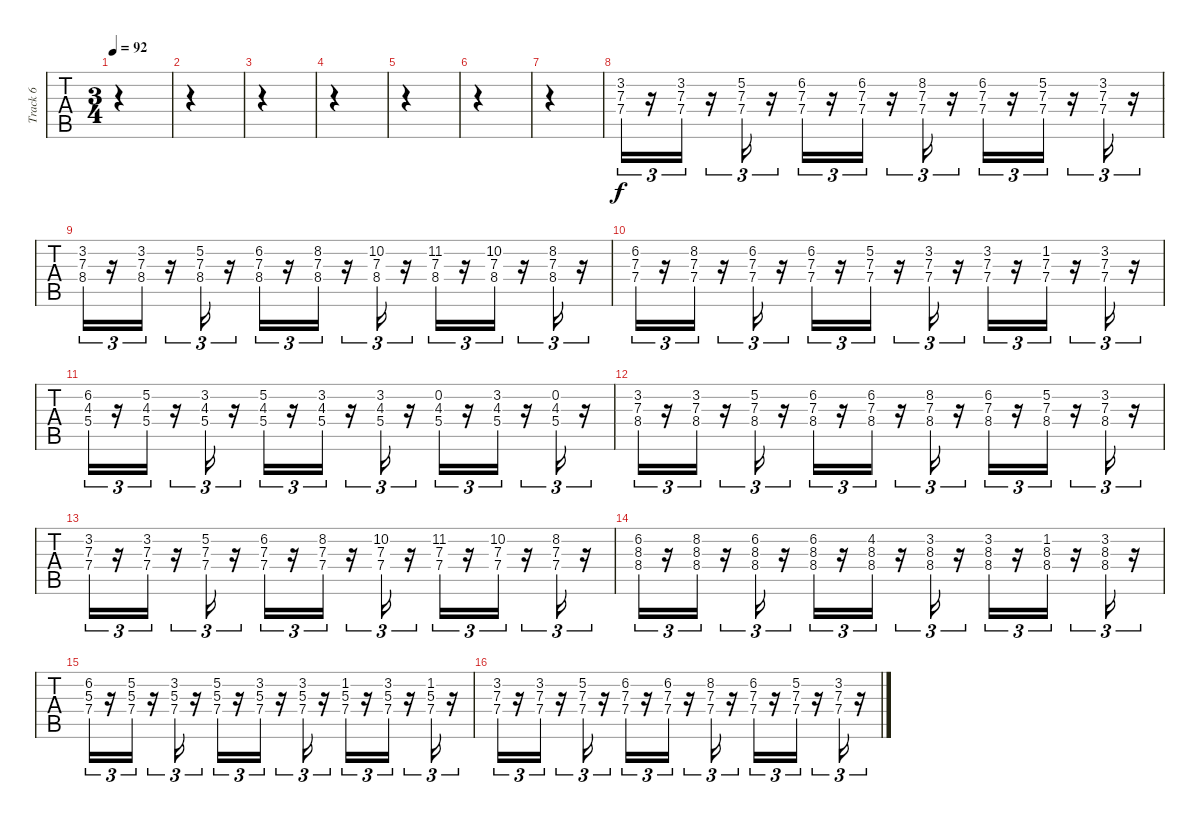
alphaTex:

\track ("Track 6" "Track 6") {instrument stringensemble1}
\staff {tabs}
\tuning (E4 B3 G3 D3 A2 E2) {hide}
\ts (3 4)
\tempo 92
\clef g2
\ks c
|
|
|
|
|
|
|
(3.2 7.3 7.4).16{tu (3 2)} r.16{tu (3 2)} (3.2 7.3 7.4).16{tu (3 2)} r.16{tu (3 2)} (5.2 7.3 7.4).16{tu (3 2)} r.16{tu (3 2)} (6.2 7.3 7.4).16{tu (3 2)} r.16{tu (3 2)} (6.2 7.3 7.4).16{tu (3 2)} r.16{tu (3 2)} (8.2 7.3 7.4).16{tu (3 2)} r.16{tu (3 2)} (6.2 7.3 7.4).16{tu (3 2)} r.16{tu (3 2)} (5.2 7.3 7.4).16{tu (3 2)} r.16{tu (3 2)} (3.2 7.3 7.4).16{tu (3 2)} r.16{tu (3 2)} |
(3.2 7.3 8.4).16{tu (3 2)} r.16{tu (3 2)} (3.2 7.3 8.4).16{tu (3 2)} r.16{tu (3 2)} (5.2 7.3 8.4).16{tu (3 2)} r.16{tu (3 2)} (6.2 7.3 8.4).16{tu (3 2)} r.16{tu (3 2)} (8.2 7.3 8.4).16{tu (3 2)} r.16{tu (3 2)} (10.2 7.3 8.4).16{tu (3 2)} r.16{tu (3 2)} (11.2 7.3 8.4).16{tu (3 2)} r.16{tu (3 2)} (10.2 7.3 8.4).16{tu (3 2)} r.16{tu (3 2)} (8.2 7.3 8.4).16{tu (3 2)} r.16{tu (3 2)} |
(6.2 7.3 7.4).16{tu (3 2)} r.16{tu (3 2)} (8.2 7.3 7.4).16{tu (3 2)} r.16{tu (3 2)} (6.2 7.3 7.4).16{tu (3 2)} r.16{tu (3 2)} (6.2 7.3 7.4).16{tu (3 2)} r.16{tu (3 2)} (5.2 7.3 7.4).16{tu (3 2)} r.16{tu (3 2)} (3.2 7.3 7.4).16{tu (3 2)} r.16{tu (3 2)} (3.2 7.3 7.4).16{tu (3 2)} r.16{tu (3 2)} (1.2 7.3 7.4).16{tu (3 2)} r.16{tu (3 2)} (3.2 7.3 7.4).16{tu (3 2)} r.16{tu (3 2)} |
(6.2 4.3 5.4).16{tu (3 2)} r.16{tu (3 2)} (5.2 4.3 5.4).16{tu (3 2)} r.16{tu (3 2)} (3.2 4.3 5.4).16{tu (3 2)} r.16{tu (3 2)} (5.2 4.3 5.4).16{tu (3 2)} r.16{tu (3 2)} (3.2 4.3 5.4).16{tu (3 2)} r.16{tu (3 2)} (3.2 4.3 5.4).16{tu (3 2)} r.16{tu (3 2)} (0.2 4.3 5.4).16{tu (3 2)} r.16{tu (3 2)} (3.2 4.3 5.4).16{tu (3 2)} r.16{tu (3 2)} (0.2 4.3 5.4).16{tu (3 2)} r.16{tu (3 2)} |
(3.2 7.3 8.4).16{tu (3 2)} r.16{tu (3 2)} (3.2 7.3 8.4).16{tu (3 2)} r.16{tu (3 2)} (5.2 7.3 8.4).16{tu (3 2)} r.16{tu (3 2)} (6.2 7.3 8.4).16{tu (3 2)} r.16{tu (3 2)} (6.2 7.3 8.4).16{tu (3 2)} r.16{tu (3 2)} (8.2 7.3 8.4).16{tu (3 2)} r.16{tu (3 2)} (6.2 7.3 8.4).16{tu (3 2)} r.16{tu (3 2)} (5.2 7.3 8.4).16{tu (3 2)} r.16{tu (3 2)} (3.2 7.3 8.4).16{tu (3 2)} r.16{tu (3 2)} |
(3.2 7.3 7.4).16{tu (3 2)} r.16{tu (3 2)} (3.2 7.3 7.4).16{tu (3 2)} r.16{tu (3 2)} (5.2 7.3 7.4).16{tu (3 2)} r.16{tu (3 2)} (6.2 7.3 7.4).16{tu (3 2)} r.16{tu (3 2)} (8.2 7.3 7.4).16{tu (3 2)} r.16{tu (3 2)} (10.2 7.3 7.4).16{tu (3 2)} r.16{tu (3 2)} (11.2 7.3 7.4).16{tu (3 2)} r.16{tu (3 2)} (10.2 7.3 7.4).16{tu (3 2)} r.16{tu (3 2)} (8.2 7.3 7.4).16{tu (3 2)} r.16{tu (3 2)} |
(6.2 8.3 8.4).16{tu (3 2)} r.16{tu (3 2)} (8.2 8.3 8.4).16{tu (3 2)} r.16{tu (3 2)} (6.2 8.3 8.4).16{tu (3 2)} r.16{tu (3 2)} (6.2 8.3 8.4).16{tu (3 2)} r.16{tu (3 2)} (4.2 8.3 8.4).16{tu (3 2)} r.16{tu (3 2)} (3.2 8.3 8.4).16{tu (3 2)} r.16{tu (3 2)} (3.2 8.3 8.4).16{tu (3 2)} r.16{tu (3 2)} (1.2 8.3 8.4).16{tu (3 2)} r.16{tu (3 2)} (3.2 8.3 8.4).16{tu (3 2)} r.16{tu (3 2)} |
(6.2 5.3 7.4).16{tu (3 2)} r.16{tu (3 2)} (5.2 5.3 7.4).16{tu (3 2)} r.16{tu (3 2)} (3.2 5.3 7.4).16{tu (3 2)} r.16{tu (3 2)} (5.2 5.3 7.4).16{tu (3 2)} r.16{tu (3 2)} (3.2 5.3 7.4).16{tu (3 2)} r.16{tu (3 2)} (3.2 5.3 7.4).16{tu (3 2)} r.16{tu (3 2)} (1.2 5.3 7.4).16{tu (3 2)} r.16{tu (3 2)} (3.2 5.3 7.4).16{tu (3 2)} r.16{tu (3 2)} (1.2 5.3 7.4).16{tu (3 2)} r.16{tu (3 2)} |
(3.2 7.3 7.4).16{tu (3 2)} r.16{tu (3 2)} (3.2 7.3 7.4).16{tu (3 2)} r.16{tu (3 2)} (5.2 7.3 7.4).16{tu (3 2)} r.16{tu (3 2)} (6.2 7.3 7.4).16{tu (3 2)} r.16{tu (3 2)} (6.2 7.3 7.4).16{tu (3 2)} r.16{tu (3 2)} (8.2 7.3 7.4).16{tu (3 2)} r.16{tu (3 2)} (6.2 7.3 7.4).16{tu (3 2)} r.16{tu (3 2)} (5.2 7.3 7.4).16{tu (3 2)} r.16{tu (3 2)} (3.2 7.3 7.4).16{tu (3 2)} r.16{tu (3 2)}
